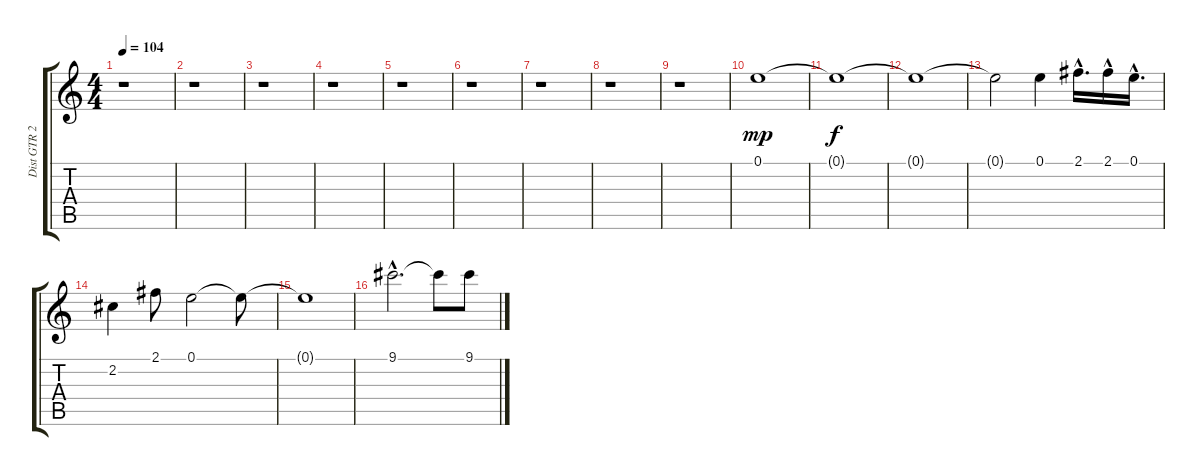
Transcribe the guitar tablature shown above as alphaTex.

\track ("Dist GTR 2" "Dist GTR 2") {instrument distortionguitar}
\staff {score tabs}
\tuning (E4 B3 G3 D3 A2 E2) {hide}
\ts (4 4)
\tempo 104
\clef g2
\ks c
r.1{dy p} |
r.1 |
r.1 |
r.1 |
r.1 |
r.1 |
r.1 |
r.1 |
r.1 |
0.1.1{dy mp} |
0.1{t}.1{dy f} |
0.1{t}.1 |
0.1{t}.2 0.1.4 2.1{hac}.16{d} 2.1{hac}.16 0.1{hac}.16{d} |
2.2.4 2.1.8 0.1.2 0.1{t}.8 |
0.1{t}.1 |
9.1{hac}.2{d} 9.1{t}.8 9.1.8
